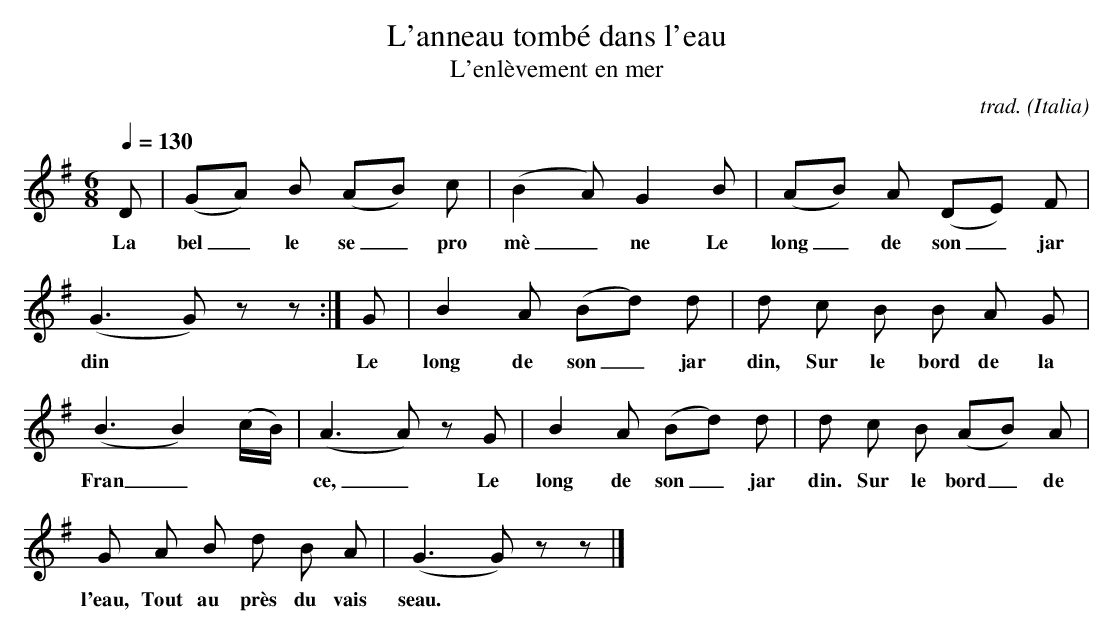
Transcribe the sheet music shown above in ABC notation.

X:1
T:L'anneau tombé dans l'eau
T:L'enlèvement en mer
C:trad.
O:Italia
Q:1/4=130
V:1
M:6/8
L:1/8
K:G
D |(GA) B (AB) c |(B2A) G2 B |(AB) A (DE) F |
w:La bel_ le se_ pro mè_ ne Le long_ de son_ jar
(G3G) z z :|G |B2 A (Bd) d |d c B B A G |
w:din *Le long de son_ jar din, Sur le bord de la
(B3B2) (c/B/) |(A3A) z G |B2 A (Bd) d |d c B (AB) A |
w:Fran_ **ce,_ Le long de son_ jar din. Sur le bord_ de
G A B d B A |(G3G) z z |]
w:l'eau, Tout au près du vais seau. *
     %End of file
